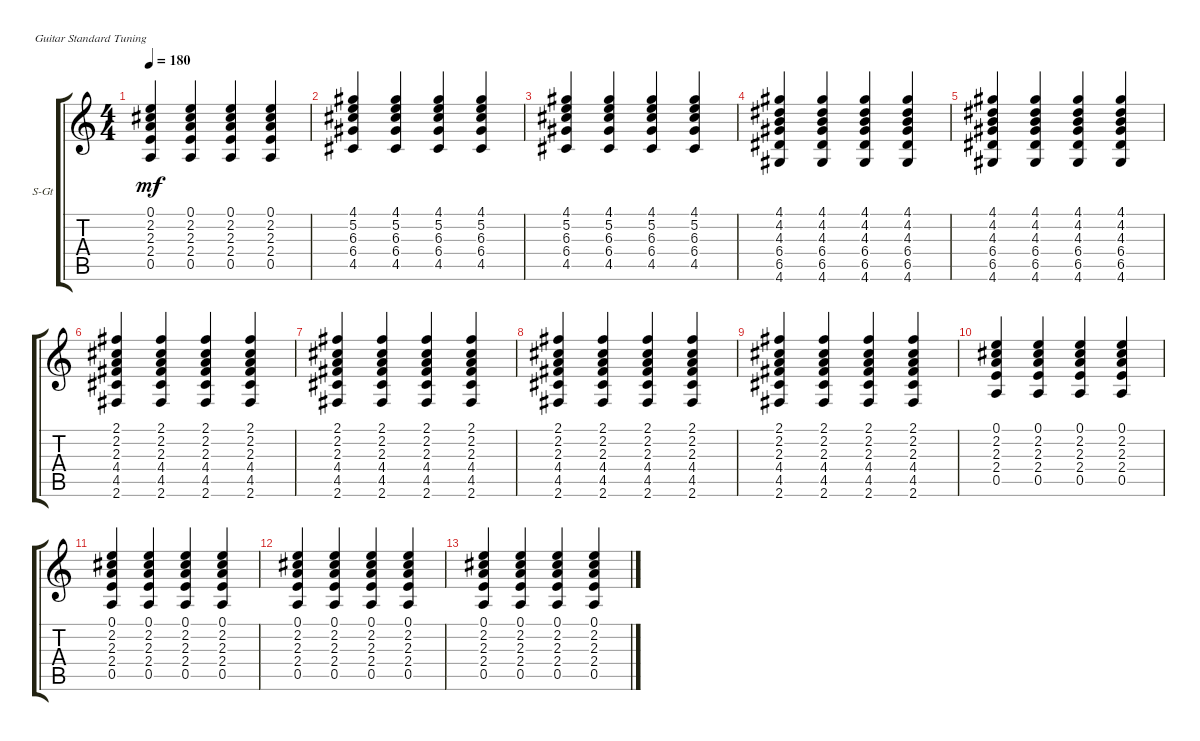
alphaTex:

\defaultSystemsLayout 4
\bracketExtendMode groupsimilarinstruments
\firstSystemTrackNameOrientation horizontal
\otherSystemsTrackNameOrientation horizontal
\track ("Steel Guitar" "S-Gt") {instrument acousticguitarsteel}
\staff {score tabs}
\tuning (E4 B3 G3 D3 A2 E2)
\ts (4 4)
\tempo 180
\clef g2
\ks c
(2.2 2.3 2.4 0.5 0.1).4{dy mf} (2.2 2.3 2.4 0.5 0.1).4 (2.2 2.3 2.4 0.5 0.1).4 (2.2 2.3 2.4 0.5 0.1).4 |
(4.1 5.2 6.3 6.4 4.5).4 (4.1 5.2 6.3 6.4 4.5).4 (4.1 5.2 6.3 6.4 4.5).4 (4.1 5.2 6.3 6.4 4.5).4 |
(4.1 5.2 6.3 6.4 4.5).4 (4.1 5.2 6.3 6.4 4.5).4 (4.1 5.2 6.3 6.4 4.5).4 (4.1 5.2 6.3 6.4 4.5).4 |
(4.6 4.3 4.2 4.1 6.4 6.5).4 (4.6 4.3 4.2 4.1 6.4 6.5).4 (4.6 4.3 4.2 4.1 6.4 6.5).4 (4.6 4.3 4.2 4.1 6.4 6.5).4 |
(4.6 4.3 4.2 4.1 6.4 6.5).4 (4.6 4.3 4.2 4.1 6.4 6.5).4 (4.6 4.3 4.2 4.1 6.4 6.5).4 (4.6 4.3 4.2 4.1 6.4 6.5).4 |
(2.6 2.3 2.2 2.1 4.5 4.4).4 (2.6 2.3 2.2 2.1 4.5 4.4).4 (2.6 2.3 2.2 2.1 4.5 4.4).4 (2.6 2.3 2.2 2.1 4.5 4.4).4 |
(2.6 2.3 2.2 2.1 4.5 4.4).4 (2.6 2.3 2.2 2.1 4.5 4.4).4 (2.6 2.3 2.2 2.1 4.5 4.4).4 (2.6 2.3 2.2 2.1 4.5 4.4).4 |
(2.6 2.3 2.2 2.1 4.5 4.4).4 (2.6 2.3 2.2 2.1 4.5 4.4).4 (2.6 2.3 2.2 2.1 4.5 4.4).4 (2.6 2.3 2.2 2.1 4.5 4.4).4 |
(2.6 2.3 2.2 2.1 4.5 4.4).4 (2.6 2.3 2.2 2.1 4.5 4.4).4 (2.6 2.3 2.2 2.1 4.5 4.4).4 (2.6 2.3 2.2 2.1 4.5 4.4).4 |
(2.2 2.3 2.4 0.5 0.1).4 (2.2 2.3 2.4 0.5 0.1).4 (2.2 2.3 2.4 0.5 0.1).4 (2.2 2.3 2.4 0.5 0.1).4 |
(2.2 2.3 2.4 0.5 0.1).4 (2.2 2.3 2.4 0.5 0.1).4 (2.2 2.3 2.4 0.5 0.1).4 (2.2 2.3 2.4 0.5 0.1).4 |
(2.2 2.3 2.4 0.5 0.1).4 (2.2 2.3 2.4 0.5 0.1).4 (2.2 2.3 2.4 0.5 0.1).4 (2.2 2.3 2.4 0.5 0.1).4 |
(2.2 2.3 2.4 0.5 0.1).4 (2.2 2.3 2.4 0.5 0.1).4 (2.2 2.3 2.4 0.5 0.1).4 (2.2 2.3 2.4 0.5 0.1).4
